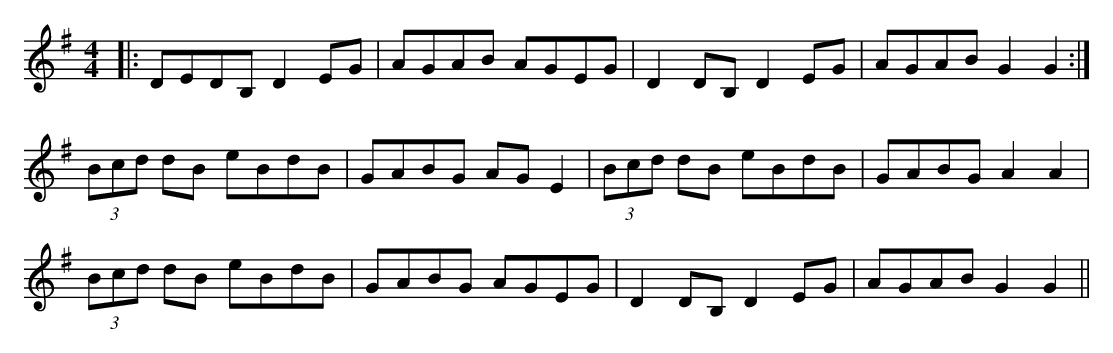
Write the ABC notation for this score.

X:1
M:4/4
K:G
|:DEDB, D2EG|AGAB AGEG|D2DB, D2EG|AGAB G2 G2:|
(3Bcd dB eBdB|GABG AGE2|(3Bcd dB eBdB|GABG A2 A2|
(3Bcd dB eBdB|GABG AGEG|D2DB, D2EG|AGAB G2 G2||
